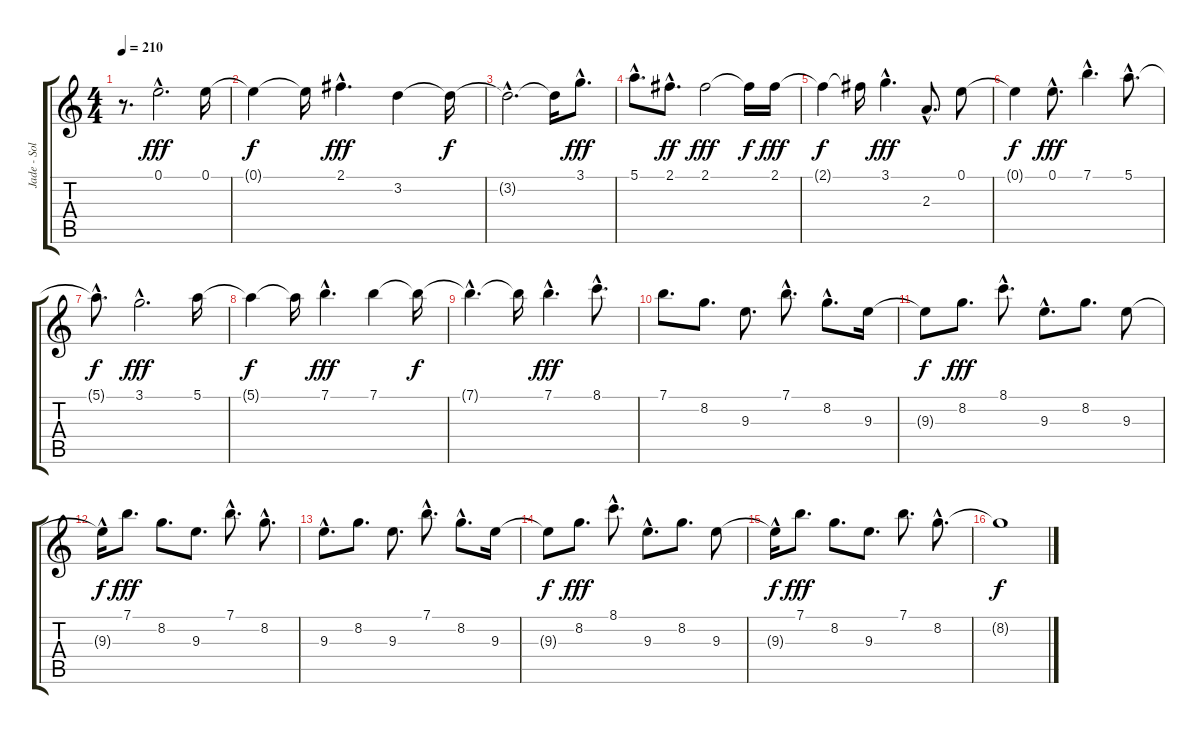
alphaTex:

\track ("Jade - Solo" "Jade - Sol") {instrument electricguitarjazz}
\staff {score tabs}
\tuning (E4 B3 G3 D3 A2 E2) {hide}
\ts (4 4)
\tempo 210
\clef g2
\ks c
r.8{d dy fff} 0.1{hac}.2{d} 0.1.16 |
0.1{t}.4{dy f} 0.1{t}.16 2.1{hac}.4{d dy fff} 3.2.4 3.2{t}.16{dy f} |
3.2{hac t}.2{d} 3.2{t}.16 3.1{hac}.8{d dy fff} |
5.1{hac}.8{d} 2.1{hac}.8{d dy ff} 2.1.2{dy fff} 2.1{t}.16{dy f} 2.1.16{dy fff} |
2.1{t}.4{dy f} 2.1{t}.16 3.1{hac}.4{d dy fff} 2.3{hac}.8{d} 0.1.8 |
0.1{t}.4{dy f} 0.1{hac}.8{d dy fff} 7.1{hac}.4{d} 5.1{hac}.8{d} |
5.1{hac t}.8{d dy f} 3.1{hac}.2{d dy fff} 5.1.16 |
5.1{t}.4{dy f} 5.1{t}.16 7.1{hac}.4{d dy fff} 7.1.4 7.1{t}.16{dy f} |
7.1{hac t}.4{d} 7.1{t}.16 7.1{hac}.4{d dy fff} 8.1{hac}.8{d} |
7.1.8{d instrument electricguitarjazz} 8.2.8{d} 9.3.8{d} 7.1{hac}.8{d} 8.2{hac}.8{d} 9.3.16 |
9.3{t}.8{dy f} 8.2.8{d dy fff} 8.1{hac}.8{d} 9.3{hac}.8{d} 8.2.8{d} 9.3.8 |
9.3{hac t}.16{dy f} 7.1.8{d dy fff} 8.2.8{d} 9.3.8{d} 7.1{hac}.8{d} 8.2{hac}.8{d} |
9.3{hac}.8{d} 8.2.8{d} 9.3.8{d} 7.1{hac}.8{d} 8.2{hac}.8{d} 9.3.16 |
9.3{t}.8{dy f} 8.2.8{d dy fff} 8.1{hac}.8{d} 9.3{hac}.8{d} 8.2.8{d} 9.3.8 |
9.3{hac t}.16{dy f} 7.1.8{d dy fff} 8.2.8{d} 9.3.8{d} 7.1.8{d} 8.2{hac}.8{d} |
8.2{t}.1{dy f}
